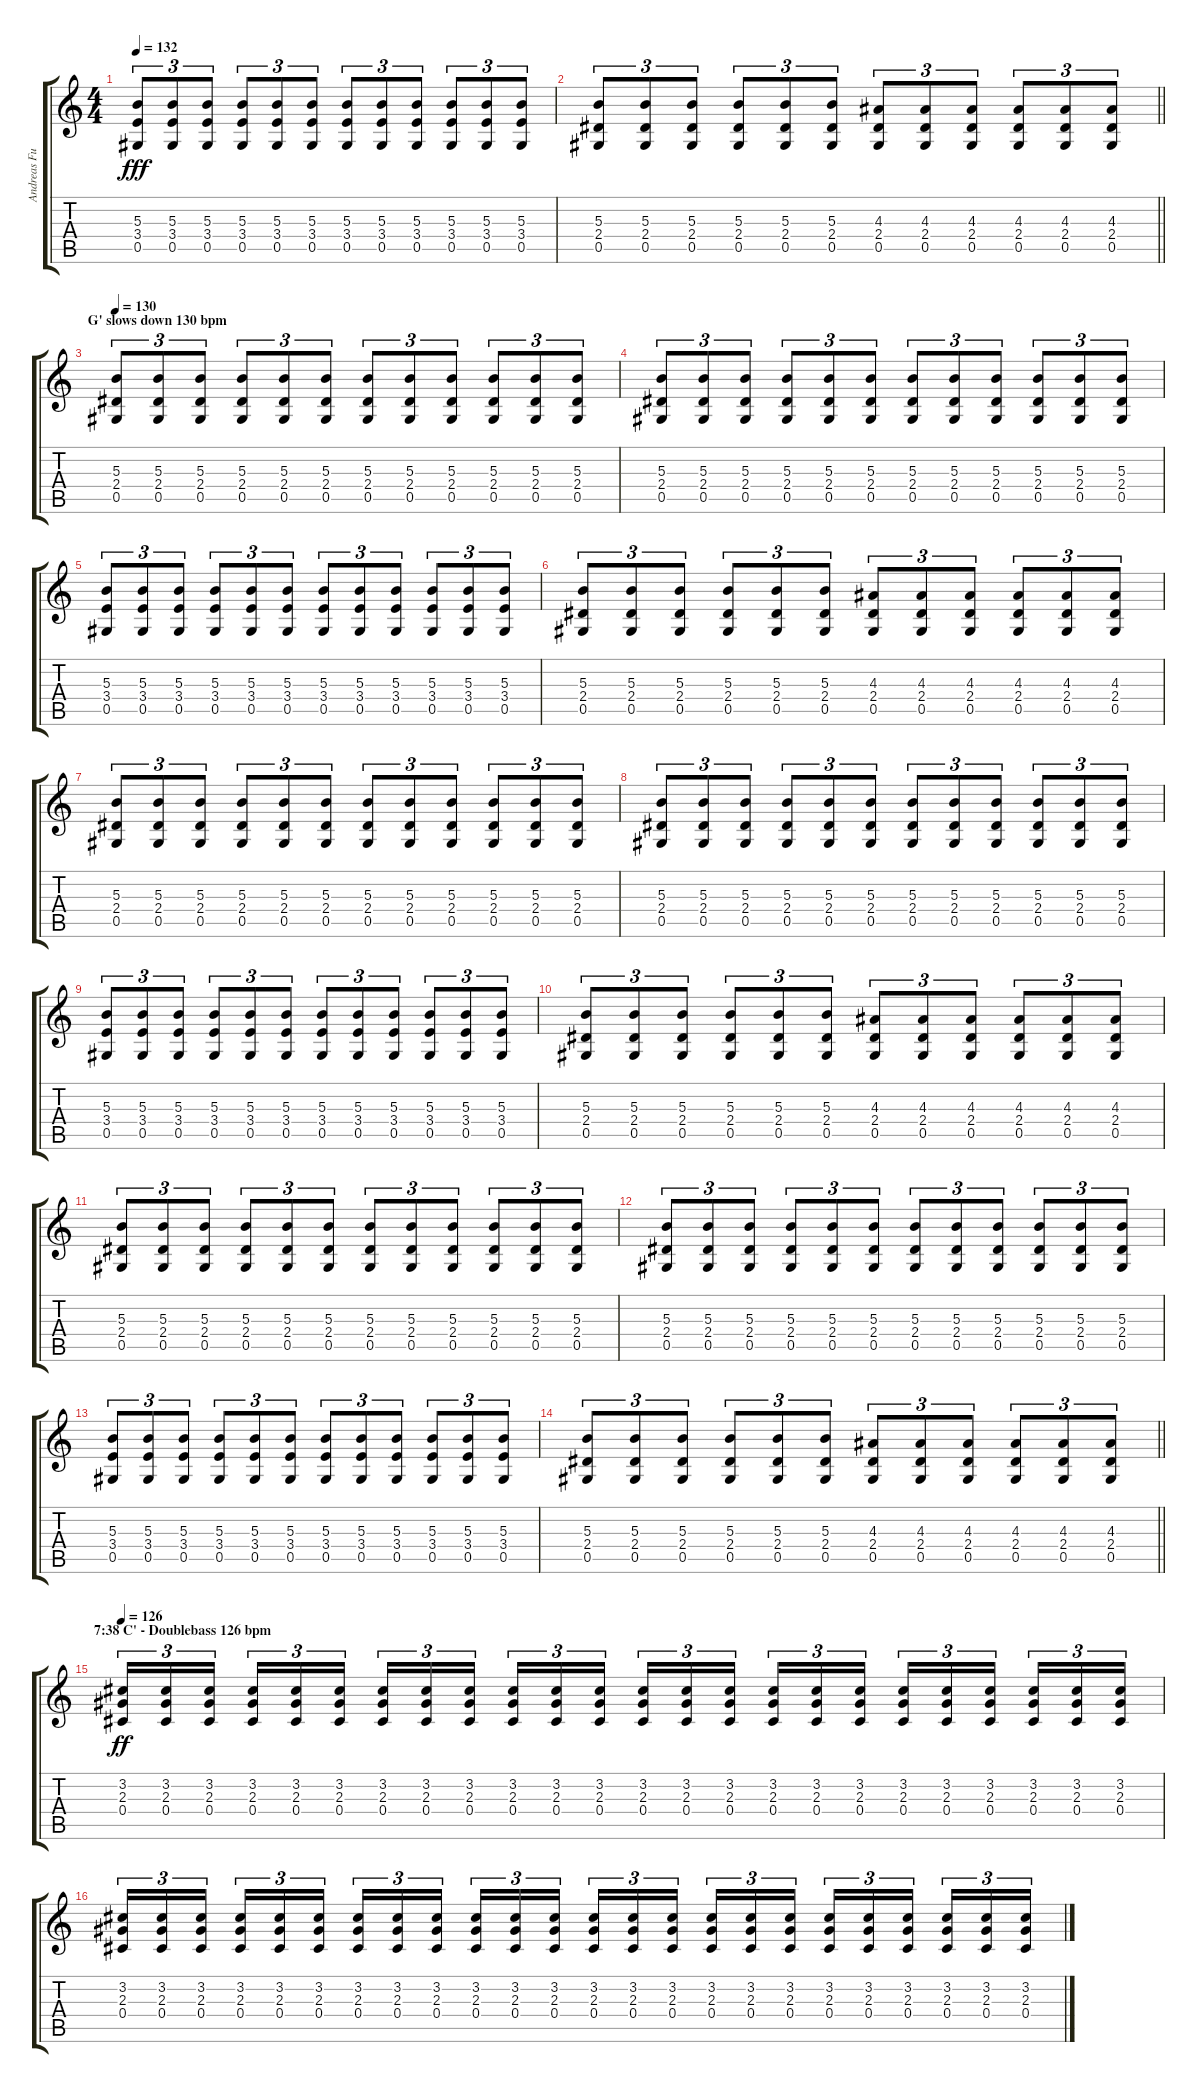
\track ("Andreas Fullmestad (D# Tuning)" "Andreas Fu") {instrument distortionguitar}
\staff {score tabs}
\tuning (Eb4 Bb3 Gb3 Db3 Ab2 Eb2) {hide}
\ts (4 4)
\tempo 132
\clef g2
\ks c
(5.3 3.4 0.5).8{tu (3 2) dy fff} (5.3 3.4 0.5).8{tu (3 2)} (5.3 3.4 0.5).8{tu (3 2)} (5.3 3.4 0.5).8{tu (3 2)} (5.3 3.4 0.5).8{tu (3 2)} (5.3 3.4 0.5).8{tu (3 2)} (5.3 3.4 0.5).8{tu (3 2)} (5.3 3.4 0.5).8{tu (3 2)} (5.3 3.4 0.5).8{tu (3 2)} (5.3 3.4 0.5).8{tu (3 2)} (5.3 3.4 0.5).8{tu (3 2)} (5.3 3.4 0.5).8{tu (3 2)} |
\barLineRight lightlight
(5.3 2.4 0.5).8{tu (3 2)} (5.3 2.4 0.5).8{tu (3 2)} (5.3 2.4 0.5).8{tu (3 2)} (5.3 2.4 0.5).8{tu (3 2)} (5.3 2.4 0.5).8{tu (3 2)} (5.3 2.4 0.5).8{tu (3 2)} (4.3 2.4 0.5).8{tu (3 2)} (4.3 2.4 0.5).8{tu (3 2)} (4.3 2.4 0.5).8{tu (3 2)} (4.3 2.4 0.5).8{tu (3 2)} (4.3 2.4 0.5).8{tu (3 2)} (4.3 2.4 0.5).8{tu (3 2)} |
\section ("" "G' slows down 130 bpm")
\tempo 130
(5.3 2.4 0.5).8{tu (3 2)} (5.3 2.4 0.5).8{tu (3 2)} (5.3 2.4 0.5).8{tu (3 2)} (5.3 2.4 0.5).8{tu (3 2)} (5.3 2.4 0.5).8{tu (3 2)} (5.3 2.4 0.5).8{tu (3 2)} (5.3 2.4 0.5).8{tu (3 2)} (5.3 2.4 0.5).8{tu (3 2)} (5.3 2.4 0.5).8{tu (3 2)} (5.3 2.4 0.5).8{tu (3 2)} (5.3 2.4 0.5).8{tu (3 2)} (5.3 2.4 0.5).8{tu (3 2)} |
(5.3 2.4 0.5).8{tu (3 2)} (5.3 2.4 0.5).8{tu (3 2)} (5.3 2.4 0.5).8{tu (3 2)} (5.3 2.4 0.5).8{tu (3 2)} (5.3 2.4 0.5).8{tu (3 2)} (5.3 2.4 0.5).8{tu (3 2)} (5.3 2.4 0.5).8{tu (3 2)} (5.3 2.4 0.5).8{tu (3 2)} (5.3 2.4 0.5).8{tu (3 2)} (5.3 2.4 0.5).8{tu (3 2)} (5.3 2.4 0.5).8{tu (3 2)} (5.3 2.4 0.5).8{tu (3 2)} |
(5.3 3.4 0.5).8{tu (3 2)} (5.3 3.4 0.5).8{tu (3 2)} (5.3 3.4 0.5).8{tu (3 2)} (5.3 3.4 0.5).8{tu (3 2)} (5.3 3.4 0.5).8{tu (3 2)} (5.3 3.4 0.5).8{tu (3 2)} (5.3 3.4 0.5).8{tu (3 2)} (5.3 3.4 0.5).8{tu (3 2)} (5.3 3.4 0.5).8{tu (3 2)} (5.3 3.4 0.5).8{tu (3 2)} (5.3 3.4 0.5).8{tu (3 2)} (5.3 3.4 0.5).8{tu (3 2)} |
(5.3 2.4 0.5).8{tu (3 2)} (5.3 2.4 0.5).8{tu (3 2)} (5.3 2.4 0.5).8{tu (3 2)} (5.3 2.4 0.5).8{tu (3 2)} (5.3 2.4 0.5).8{tu (3 2)} (5.3 2.4 0.5).8{tu (3 2)} (4.3 2.4 0.5).8{tu (3 2)} (4.3 2.4 0.5).8{tu (3 2)} (4.3 2.4 0.5).8{tu (3 2)} (4.3 2.4 0.5).8{tu (3 2)} (4.3 2.4 0.5).8{tu (3 2)} (4.3 2.4 0.5).8{tu (3 2)} |
(5.3 2.4 0.5).8{tu (3 2)} (5.3 2.4 0.5).8{tu (3 2)} (5.3 2.4 0.5).8{tu (3 2)} (5.3 2.4 0.5).8{tu (3 2)} (5.3 2.4 0.5).8{tu (3 2)} (5.3 2.4 0.5).8{tu (3 2)} (5.3 2.4 0.5).8{tu (3 2)} (5.3 2.4 0.5).8{tu (3 2)} (5.3 2.4 0.5).8{tu (3 2)} (5.3 2.4 0.5).8{tu (3 2)} (5.3 2.4 0.5).8{tu (3 2)} (5.3 2.4 0.5).8{tu (3 2)} |
(5.3 2.4 0.5).8{tu (3 2)} (5.3 2.4 0.5).8{tu (3 2)} (5.3 2.4 0.5).8{tu (3 2)} (5.3 2.4 0.5).8{tu (3 2)} (5.3 2.4 0.5).8{tu (3 2)} (5.3 2.4 0.5).8{tu (3 2)} (5.3 2.4 0.5).8{tu (3 2)} (5.3 2.4 0.5).8{tu (3 2)} (5.3 2.4 0.5).8{tu (3 2)} (5.3 2.4 0.5).8{tu (3 2)} (5.3 2.4 0.5).8{tu (3 2)} (5.3 2.4 0.5).8{tu (3 2)} |
(5.3 3.4 0.5).8{tu (3 2)} (5.3 3.4 0.5).8{tu (3 2)} (5.3 3.4 0.5).8{tu (3 2)} (5.3 3.4 0.5).8{tu (3 2)} (5.3 3.4 0.5).8{tu (3 2)} (5.3 3.4 0.5).8{tu (3 2)} (5.3 3.4 0.5).8{tu (3 2)} (5.3 3.4 0.5).8{tu (3 2)} (5.3 3.4 0.5).8{tu (3 2)} (5.3 3.4 0.5).8{tu (3 2)} (5.3 3.4 0.5).8{tu (3 2)} (5.3 3.4 0.5).8{tu (3 2)} |
(5.3 2.4 0.5).8{tu (3 2)} (5.3 2.4 0.5).8{tu (3 2)} (5.3 2.4 0.5).8{tu (3 2)} (5.3 2.4 0.5).8{tu (3 2)} (5.3 2.4 0.5).8{tu (3 2)} (5.3 2.4 0.5).8{tu (3 2)} (4.3 2.4 0.5).8{tu (3 2)} (4.3 2.4 0.5).8{tu (3 2)} (4.3 2.4 0.5).8{tu (3 2)} (4.3 2.4 0.5).8{tu (3 2)} (4.3 2.4 0.5).8{tu (3 2)} (4.3 2.4 0.5).8{tu (3 2)} |
(5.3 2.4 0.5).8{tu (3 2)} (5.3 2.4 0.5).8{tu (3 2)} (5.3 2.4 0.5).8{tu (3 2)} (5.3 2.4 0.5).8{tu (3 2)} (5.3 2.4 0.5).8{tu (3 2)} (5.3 2.4 0.5).8{tu (3 2)} (5.3 2.4 0.5).8{tu (3 2)} (5.3 2.4 0.5).8{tu (3 2)} (5.3 2.4 0.5).8{tu (3 2)} (5.3 2.4 0.5).8{tu (3 2)} (5.3 2.4 0.5).8{tu (3 2)} (5.3 2.4 0.5).8{tu (3 2)} |
(5.3 2.4 0.5).8{tu (3 2)} (5.3 2.4 0.5).8{tu (3 2)} (5.3 2.4 0.5).8{tu (3 2)} (5.3 2.4 0.5).8{tu (3 2)} (5.3 2.4 0.5).8{tu (3 2)} (5.3 2.4 0.5).8{tu (3 2)} (5.3 2.4 0.5).8{tu (3 2)} (5.3 2.4 0.5).8{tu (3 2)} (5.3 2.4 0.5).8{tu (3 2)} (5.3 2.4 0.5).8{tu (3 2)} (5.3 2.4 0.5).8{tu (3 2)} (5.3 2.4 0.5).8{tu (3 2)} |
(5.3 3.4 0.5).8{tu (3 2)} (5.3 3.4 0.5).8{tu (3 2)} (5.3 3.4 0.5).8{tu (3 2)} (5.3 3.4 0.5).8{tu (3 2)} (5.3 3.4 0.5).8{tu (3 2)} (5.3 3.4 0.5).8{tu (3 2)} (5.3 3.4 0.5).8{tu (3 2)} (5.3 3.4 0.5).8{tu (3 2)} (5.3 3.4 0.5).8{tu (3 2)} (5.3 3.4 0.5).8{tu (3 2)} (5.3 3.4 0.5).8{tu (3 2)} (5.3 3.4 0.5).8{tu (3 2)} |
\barLineRight lightlight
(5.3 2.4 0.5).8{tu (3 2)} (5.3 2.4 0.5).8{tu (3 2)} (5.3 2.4 0.5).8{tu (3 2)} (5.3 2.4 0.5).8{tu (3 2)} (5.3 2.4 0.5).8{tu (3 2)} (5.3 2.4 0.5).8{tu (3 2)} (4.3 2.4 0.5).8{tu (3 2)} (4.3 2.4 0.5).8{tu (3 2)} (4.3 2.4 0.5).8{tu (3 2)} (4.3 2.4 0.5).8{tu (3 2)} (4.3 2.4 0.5).8{tu (3 2)} (4.3 2.4 0.5).8{tu (3 2)} |
\section ("" "7:38 C' - Doublebass 126 bpm")
\tempo 126
(3.2 2.3 0.4).16{tu (3 2) dy ff} (3.2 2.3 0.4).16{tu (3 2)} (3.2 2.3 0.4).16{tu (3 2) beam splitsecondary} (3.2 2.3 0.4).16{tu (3 2)} (3.2 2.3 0.4).16{tu (3 2)} (3.2 2.3 0.4).16{tu (3 2)} (3.2 2.3 0.4).16{tu (3 2)} (3.2 2.3 0.4).16{tu (3 2)} (3.2 2.3 0.4).16{tu (3 2) beam splitsecondary} (3.2 2.3 0.4).16{tu (3 2)} (3.2 2.3 0.4).16{tu (3 2)} (3.2 2.3 0.4).16{tu (3 2)} (3.2 2.3 0.4).16{tu (3 2)} (3.2 2.3 0.4).16{tu (3 2)} (3.2 2.3 0.4).16{tu (3 2) beam splitsecondary} (3.2 2.3 0.4).16{tu (3 2)} (3.2 2.3 0.4).16{tu (3 2)} (3.2 2.3 0.4).16{tu (3 2)} (3.2 2.3 0.4).16{tu (3 2)} (3.2 2.3 0.4).16{tu (3 2)} (3.2 2.3 0.4).16{tu (3 2) beam splitsecondary} (3.2 2.3 0.4).16{tu (3 2)} (3.2 2.3 0.4).16{tu (3 2)} (3.2 2.3 0.4).16{tu (3 2)} |
(3.2 2.3 0.4).16{tu (3 2)} (3.2 2.3 0.4).16{tu (3 2)} (3.2 2.3 0.4).16{tu (3 2) beam splitsecondary} (3.2 2.3 0.4).16{tu (3 2)} (3.2 2.3 0.4).16{tu (3 2)} (3.2 2.3 0.4).16{tu (3 2)} (3.2 2.3 0.4).16{tu (3 2)} (3.2 2.3 0.4).16{tu (3 2)} (3.2 2.3 0.4).16{tu (3 2) beam splitsecondary} (3.2 2.3 0.4).16{tu (3 2)} (3.2 2.3 0.4).16{tu (3 2)} (3.2 2.3 0.4).16{tu (3 2)} (3.2 2.3 0.4).16{tu (3 2)} (3.2 2.3 0.4).16{tu (3 2)} (3.2 2.3 0.4).16{tu (3 2) beam splitsecondary} (3.2 2.3 0.4).16{tu (3 2)} (3.2 2.3 0.4).16{tu (3 2)} (3.2 2.3 0.4).16{tu (3 2)} (3.2 2.3 0.4).16{tu (3 2)} (3.2 2.3 0.4).16{tu (3 2)} (3.2 2.3 0.4).16{tu (3 2) beam splitsecondary} (3.2 2.3 0.4).16{tu (3 2)} (3.2 2.3 0.4).16{tu (3 2)} (3.2 2.3 0.4).16{tu (3 2)}
